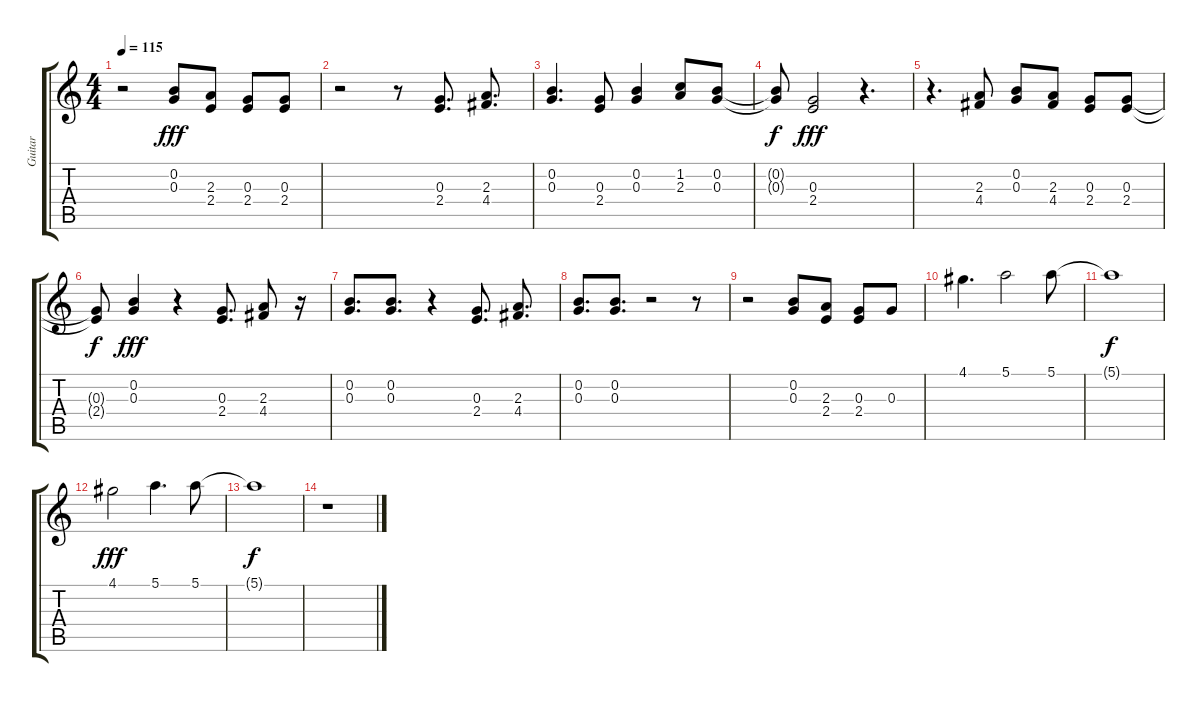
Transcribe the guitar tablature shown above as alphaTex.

\track ("Guitar" "Guitar") {instrument electricguitarclean}
\staff {score tabs}
\tuning (E4 B3 G3 D3 A2 E2) {hide}
\ts (4 4)
\tempo 115
\clef g2
\ks c
r.2{dy fff} (0.2 0.3).8 (2.3 2.4).8 (0.3 2.4).8 (0.3 2.4).8 |
r.2 r.8 (0.3 2.4).8{d} (2.3 4.4).8{d} |
(0.2 0.3).4{d} (0.3 2.4).8 (0.2 0.3).4 (1.2 2.3).8 (0.2 0.3).8 |
(0.2{t} 0.3{t}).8{dy f} (0.3 2.4).2{dy fff} r.4{d} |
r.4{d} (2.3 4.4).8 (0.2 0.3).8 (2.3 4.4).8 (0.3 2.4).8 (0.3 2.4).8 |
(0.3{t} 2.4{t}).8{dy f} (0.2 0.3).4{dy fff} r.4 (0.3 2.4).8{d} (2.3 4.4).8 r.16 |
(0.2 0.3).8{d} (0.2 0.3).8{d} r.4 (0.3 2.4).8{d} (2.3 4.4).8{d} |
(0.2 0.3).8{d} (0.2 0.3).8{d} r.2 r.8 |
r.2 (0.2 0.3).8 (2.3 2.4).8 (0.3 2.4).8 0.3.8 |
4.1.4{d} 5.1.2 5.1.8 |
5.1{t}.1{dy f} |
4.1.2{dy fff} 5.1.4{d} 5.1.8 |
5.1{t}.1{dy f} |
r.1
